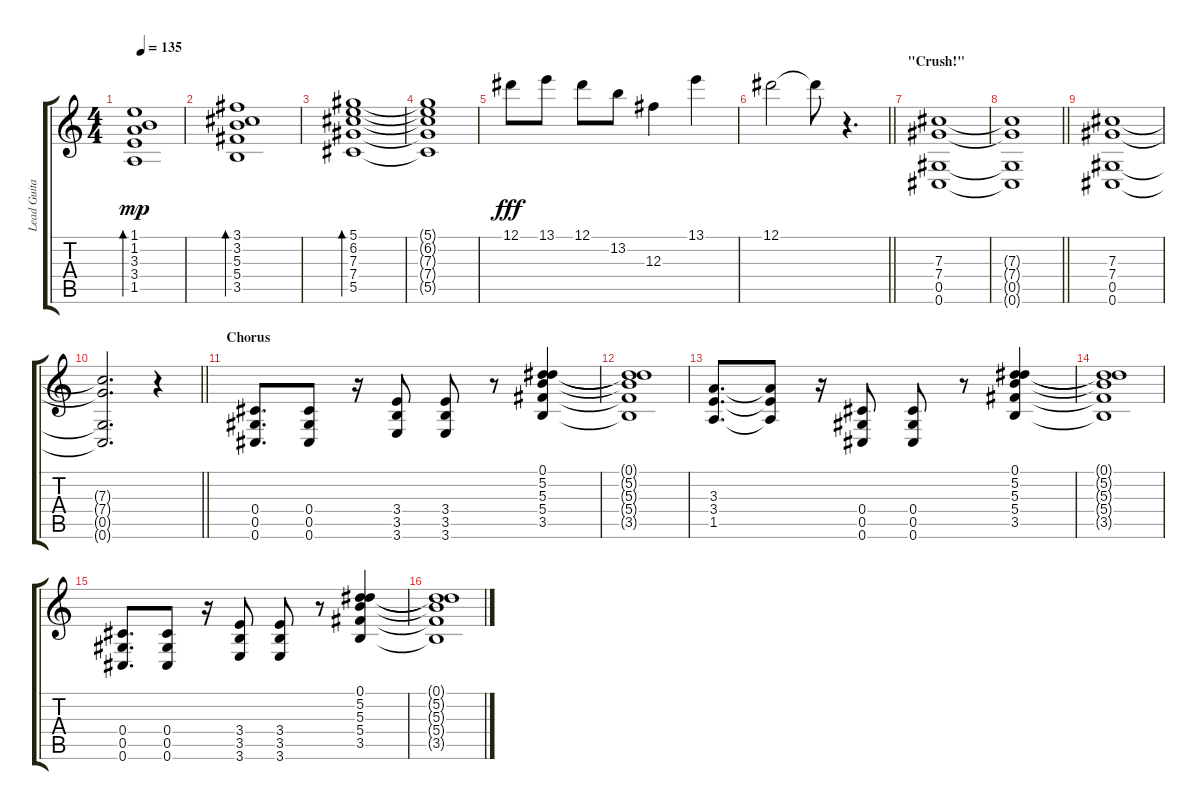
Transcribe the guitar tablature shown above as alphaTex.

\track ("Lead Guitar" "Lead Guita") {instrument distortionguitar}
\staff {score tabs}
\tuning (Eb4 Bb3 Gb3 Db3 Ab2 Db2) {hide}
\ts (4 4)
\tempo 135
\clef g2
\ks c
(1.1 1.2 3.3 3.4 1.5).1{bd 30 dy mp} |
(3.1 3.2 5.3 5.4 3.5).1{bd 30} |
(5.1 6.2 7.3 7.4 5.5).1{bd 30} |
(5.1{t} 6.2{t} 7.3{t} 7.4{t} 5.5{t}).1 |
12.1.8{dy fff instrument distortionguitar} 13.1.8 12.1.8 13.2.8 12.3.4 13.1.4 |
\barLineRight lightlight
12.1.2 12.1{t}.8 r.4{d} |
\section ("" "\"Crush!\"")
(7.3 7.4 0.5 0.6).1 |
\barLineRight lightlight
(7.3{t} 7.4{t} 0.5{t} 0.6{t}).1 |
(7.3 7.4 0.5 0.6).1 |
\barLineRight lightlight
(7.3{t} 7.4{t} 0.5{t} 0.6{t}).2{d} r.4 |
\section ("" "Chorus")
(0.4 0.5 0.6).8{d} (0.4 0.5 0.6).8 r.16 (3.4 3.5 3.6).8 (3.4 3.5 3.6).8 r.8 (0.1 5.2 5.3 5.4 3.5).4 |
(0.1{t} 5.2{t} 5.3{t} 5.4{t} 3.5{t}).1 |
(3.3 3.4 1.5).8{d} (3.3{t} 3.4{t} 1.5{t}).8 r.16 (0.4 0.5 0.6).8 (0.4 0.5 0.6).8 r.8 (0.1 5.2 5.3 5.4 3.5).4 |
(0.1{t} 5.2{t} 5.3{t} 5.4{t} 3.5{t}).1 |
(0.4 0.5 0.6).8{d} (0.4 0.5 0.6).8 r.16 (3.4 3.5 3.6).8 (3.4 3.5 3.6).8 r.8 (0.1 5.2 5.3 5.4 3.5).4 |
(0.1{t} 5.2{t} 5.3{t} 5.4{t} 3.5{t}).1
